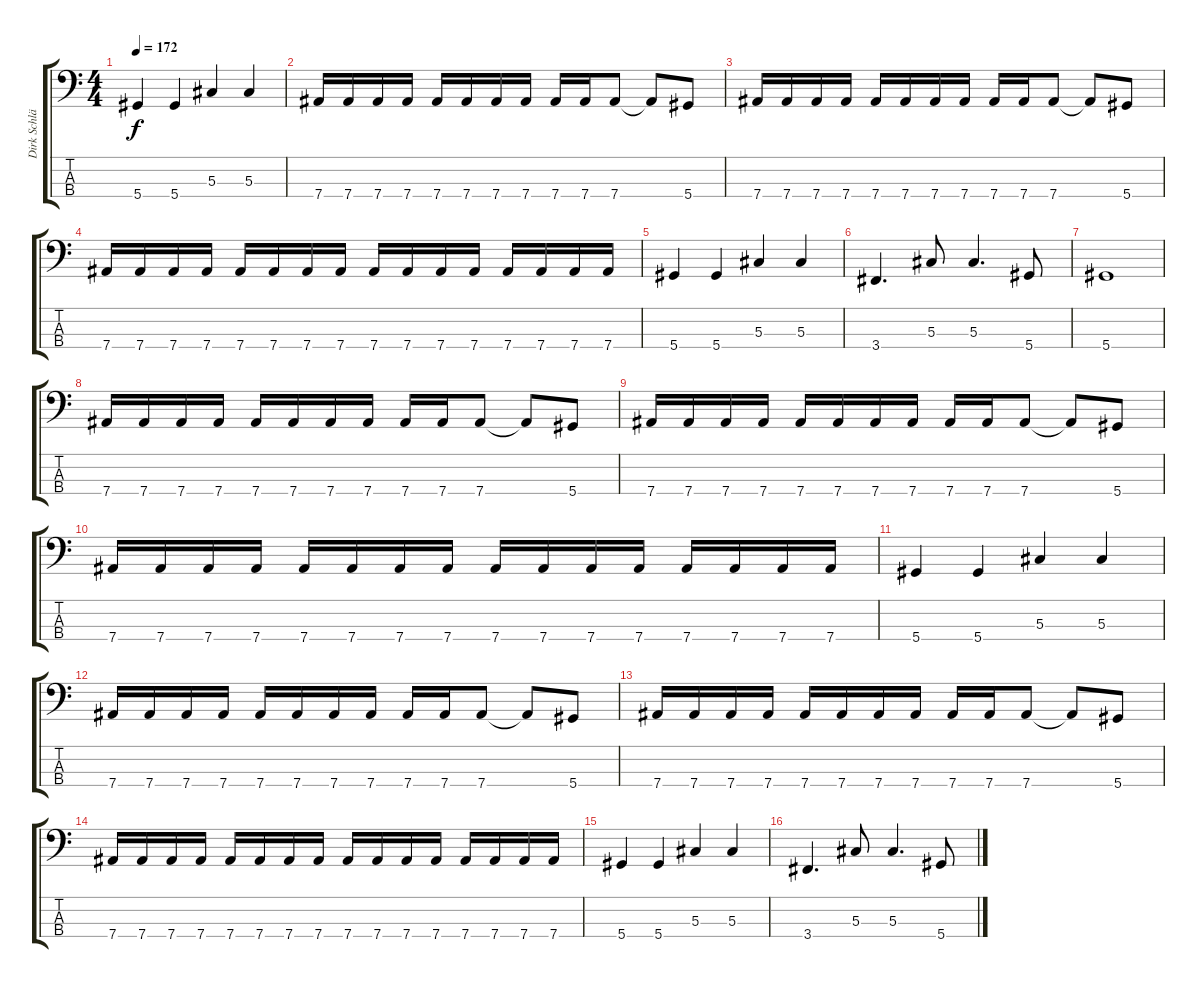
\track ("Dirk Schlächter - Bass" "Dirk Schlä") {instrument electricbassfinger}
\staff {score tabs}
\tuning (Gb2 Db2 Ab1 Eb1) {hide}
\ts (4 4)
\tempo 172
\clef f4
\ks c
5.4.4{dy f} 5.4.4 5.3.4 5.3.4 |
7.4.16 7.4.16 7.4.16 7.4.16 7.4.16 7.4.16 7.4.16 7.4.16 7.4.16 7.4.16 7.4.8 7.4{t}.8 5.4.8 |
7.4.16 7.4.16 7.4.16 7.4.16 7.4.16 7.4.16 7.4.16 7.4.16 7.4.16 7.4.16 7.4.8 7.4{t}.8 5.4.8 |
7.4.16 7.4.16 7.4.16 7.4.16 7.4.16 7.4.16 7.4.16 7.4.16 7.4.16 7.4.16 7.4.16 7.4.16 7.4.16 7.4.16 7.4.16 7.4.16 |
5.4.4 5.4.4 5.3.4 5.3.4 |
3.4.4{d} 5.3.8 5.3.4{d} 5.4.8 |
5.4.1 |
7.4.16 7.4.16 7.4.16 7.4.16 7.4.16 7.4.16 7.4.16 7.4.16 7.4.16 7.4.16 7.4.8 7.4{t}.8 5.4.8 |
7.4.16 7.4.16 7.4.16 7.4.16 7.4.16 7.4.16 7.4.16 7.4.16 7.4.16 7.4.16 7.4.8 7.4{t}.8 5.4.8 |
7.4.16 7.4.16 7.4.16 7.4.16 7.4.16 7.4.16 7.4.16 7.4.16 7.4.16 7.4.16 7.4.16 7.4.16 7.4.16 7.4.16 7.4.16 7.4.16 |
5.4.4 5.4.4 5.3.4 5.3.4 |
7.4.16 7.4.16 7.4.16 7.4.16 7.4.16 7.4.16 7.4.16 7.4.16 7.4.16 7.4.16 7.4.8 7.4{t}.8 5.4.8 |
7.4.16 7.4.16 7.4.16 7.4.16 7.4.16 7.4.16 7.4.16 7.4.16 7.4.16 7.4.16 7.4.8 7.4{t}.8 5.4.8 |
7.4.16 7.4.16 7.4.16 7.4.16 7.4.16 7.4.16 7.4.16 7.4.16 7.4.16 7.4.16 7.4.16 7.4.16 7.4.16 7.4.16 7.4.16 7.4.16 |
5.4.4 5.4.4 5.3.4 5.3.4 |
3.4.4{d} 5.3.8 5.3.4{d} 5.4.8
